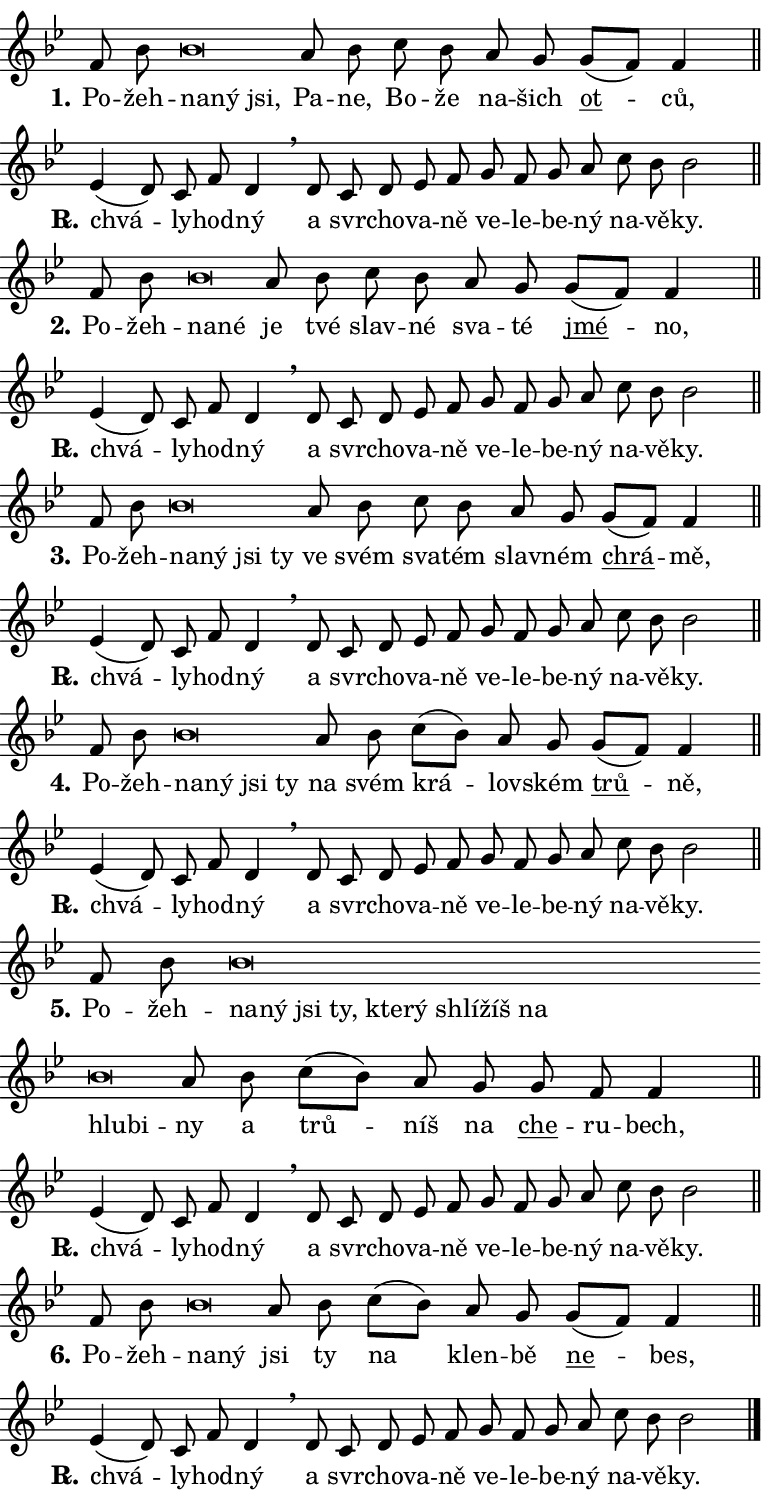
\version "2.24.0"
\header { tagline = "" }
\paper {
  indent = 0\cm
  top-margin = 0\cm
  right-margin = 0.13\cm % to fit lyric hyphens
  bottom-margin = 0\cm
  left-margin = 0\cm
  paper-width = 13\cm
  page-breaking = #ly:one-page-breaking
  system-system-spacing.basic-distance = #11
  score-system-spacing.basic-distance = #11
  ragged-last = ##f
}


%% Author: Thomas Morley
%% https://lists.gnu.org/archive/html/lilypond-user/2020-05/msg00002.html
#(define (line-position grob)
"Returns position of @var[grob} in current system:
   @code{'start}, if at first time-step
   @code{'end}, if at last time-step
   @code{'middle} otherwise
"
  (let* ((col (ly:item-get-column grob))
         (ln (ly:grob-object col 'left-neighbor))
         (rn (ly:grob-object col 'right-neighbor))
         (col-to-check-left (if (ly:grob? ln) ln col))
         (col-to-check-right (if (ly:grob? rn) rn col))
         (break-dir-left
           (and
             (ly:grob-property col-to-check-left 'non-musical #f)
             (ly:item-break-dir col-to-check-left)))
         (break-dir-right
           (and
             (ly:grob-property col-to-check-right 'non-musical #f)
             (ly:item-break-dir col-to-check-right))))
        (cond ((eqv? 1 break-dir-left) 'start)
              ((eqv? -1 break-dir-right) 'end)
              (else 'middle))))

#(define (tranparent-at-line-position vctor)
  (lambda (grob)
  "Relying on @code{line-position} select the relevant enry from @var{vctor}.
Used to determine transparency,"
    (case (line-position grob)
      ((end) (not (vector-ref vctor 0)))
      ((middle) (not (vector-ref vctor 1)))
      ((start) (not (vector-ref vctor 2))))))

noteHeadBreakVisibility =
#(define-music-function (break-visibility)(vector?)
"Makes @code{NoteHead}s transparent relying on @var{break-visibility}"
#{
  \override NoteHead.transparent =
    #(tranparent-at-line-position break-visibility)
#})

#(define delete-ledgers-for-transparent-note-heads
  (lambda (grob)
    "Reads whether a @code{NoteHead} is transparent.
If so this @code{NoteHead} is removed from @code{'note-heads} from
@var{grob}, which is supposed to be @code{LedgerLineSpanner}.
As a result ledgers are not printed for this @code{NoteHead}"
    (let* ((nhds-array (ly:grob-object grob 'note-heads))
           (nhds-list
             (if (ly:grob-array? nhds-array)
                 (ly:grob-array->list nhds-array)
                 '()))
           ;; Relies on the transparent-property being done before
           ;; Staff.LedgerLineSpanner.after-line-breaking is executed.
           ;; This is fragile ...
           (to-keep
             (remove
               (lambda (nhd)
                 (ly:grob-property nhd 'transparent #f))
               nhds-list)))
      ;; TODO find a better method to iterate over grob-arrays, similiar
      ;; to filter/remove etc for lists
      ;; For now rebuilt from scratch
      (set! (ly:grob-object grob 'note-heads)  '())
      (for-each
        (lambda (nhd)
          (ly:pointer-group-interface::add-grob grob 'note-heads nhd))
        to-keep))))

squashNotes = {
  \override NoteHead.X-extent = #'(-0.2 . 0.2)
  \override NoteHead.Y-extent = #'(-0.75 . 0)
  \override NoteHead.stencil =
    #(lambda (grob)
       (let ((pos (ly:grob-property grob 'staff-position)))
         (begin
           (if (< pos -7) (display "ERROR: Lower brevis then expected\n") (display ""))
           (if (<= pos -6) ly:text-interface::print ly:note-head::print))))
}
unSquashNotes = {
  \revert NoteHead.X-extent
  \revert NoteHead.Y-extent
  \revert NoteHead.stencil
}

hideNotes = \noteHeadBreakVisibility #begin-of-line-visible
unHideNotes = \noteHeadBreakVisibility #all-visible

% work-around for resetting accidentals
% https://lilypond.org/doc/v2.23/Documentation/notation/displaying-rhythms#unmetered-music
cadenzaMeasure = {
  \cadenzaOff
  \partial 1024 s1024
  \cadenzaOn
}

#(define-markup-command (accent layout props text) (markup?)
  "Underline accented syllable"
  (interpret-markup layout props
    #{\markup \override #'(offset . 4.3) \underline { #text }#}))

responsum = \markup \concat {
  "R" \hspace #-1.05 \path #0.1 #'((moveto 0 0.07) (lineto 0.9 0.8)) \hspace #0.05 "."
}

spaceSize = #0.6828661417322834 % exact space size for TeX Gyre Schola

\layout {
  \context {
    \Staff
    \remove "Time_signature_engraver"
    \override LedgerLineSpanner.after-line-breaking = #delete-ledgers-for-transparent-note-heads
  }
  \context {
    \Lyrics {
      \override LyricSpace.minimum-distance = \spaceSize
      \override LyricText.font-name = #"TeX Gyre Schola"
      \override LyricText.font-size = 1
      \override StanzaNumber.font-name = #"TeX Gyre Schola Bold"
      \override StanzaNumber.font-size = 1
    }
  }
  \context {
    \Score 
    \override NoteHead.text =
      #(lambda (grob) 
        (let ((pos (ly:grob-property grob 'staff-position)))
          #{\markup {
            \combine
              \halign #-0.55 \raise #(if (= pos -6) 0 0.5) \override #'(thickness . 2) \draw-line #'(3.2 . 0)
              \musicglyph "noteheads.sM1"
          }#}))
  }
}

% magnetic-lyrics.ily
%
%   written by
%     Jean Abou Samra <jean@abou-samra.fr>
%     Werner Lemberg <wl@gnu.org>
%
%   adapted by
%     Jiri Hon <jiri.hon@gmail.com>
%
% Version 2022-Apr-15

% https://www.mail-archive.com/lilypond-user@gnu.org/msg149350.html

#(define (Left_hyphen_pointer_engraver context)
   "Collect syllable-hyphen-syllable occurrences in lyrics and store
them in properties.  This engraver only looks to the left.  For
example, if the lyrics input is @code{foo -- bar}, it does the
following.

@itemize @bullet
@item
Set the @code{text} property of the @code{LyricHyphen} grob between
@q{foo} and @q{bar} to @code{foo}.

@item
Set the @code{left-hyphen} property of the @code{LyricText} grob with
text @q{foo} to the @code{LyricHyphen} grob between @q{foo} and
@q{bar}.
@end itemize

Use this auxiliary engraver in combination with the
@code{lyric-@/text::@/apply-@/magnetic-@/offset!} hook."
   (let ((hyphen #f)
         (text #f))
     (make-engraver
      (acknowledgers
       ((lyric-syllable-interface engraver grob source-engraver)
        (set! text grob)))
      (end-acknowledgers
       ((lyric-hyphen-interface engraver grob source-engraver)
        ;(when (not (grob::has-interface grob 'lyric-space-interface))
          (set! hyphen grob)));)
      ((stop-translation-timestep engraver)
       (when (and text hyphen)
         (ly:grob-set-object! text 'left-hyphen hyphen))
       (set! text #f)
       (set! hyphen #f)))))

#(define (lyric-text::apply-magnetic-offset! grob)
   "If the space between two syllables is less than the value in
property @code{LyricText@/.details@/.squash-threshold}, move the right
syllable to the left so that it gets concatenated with the left
syllable.

Use this function as a hook for
@code{LyricText@/.after-@/line-@/breaking} if the
@code{Left_@/hyphen_@/pointer_@/engraver} is active."
   (let ((hyphen (ly:grob-object grob 'left-hyphen #f)))
     (when hyphen
       (let ((left-text (ly:spanner-bound hyphen LEFT)))
         (when (grob::has-interface left-text 'lyric-syllable-interface)
           (let* ((common (ly:grob-common-refpoint grob left-text X))
                  (this-x-ext (ly:grob-extent grob common X))
                  (left-x-ext
                   (begin
                     ;; Trigger magnetism for left-text.
                     (ly:grob-property left-text 'after-line-breaking)
                     (ly:grob-extent left-text common X)))
                  ;; `delta` is the gap width between two syllables.
                  (delta (- (interval-start this-x-ext)
                            (interval-end left-x-ext)))
                  (details (ly:grob-property grob 'details))
                  (threshold (assoc-get 'squash-threshold details 0.2)))
             (when (< delta threshold)
               (let* (;; We have to manipulate the input text so that
                      ;; ligatures crossing syllable boundaries are not
                      ;; disabled.  For languages based on the Latin
                      ;; script this is essentially a beautification.
                      ;; However, for non-Western scripts it can be a
                      ;; necessity.
                      (lt (ly:grob-property left-text 'text))
                      (rt (ly:grob-property grob 'text))
                      (is-space (grob::has-interface hyphen 'lyric-space-interface))
                      (space (if is-space " " ""))
                      (extra-delta (if is-space spaceSize 0))
                      ;; Append new syllable.
                      (ltrt-space (if (and (string? lt) (string? rt))
                                (string-append lt space rt)
                                (make-concat-markup (list lt space rt))))
                      ;; Right-align `ltrt` to the right side.
                      (ltrt-space-markup (grob-interpret-markup
                               grob
                               (make-translate-markup
                                (cons (interval-length this-x-ext) 0)
                                (make-right-align-markup ltrt-space)))))
                 (begin
                   ;; Don't print `left-text`.
                   (ly:grob-set-property! left-text 'stencil #f)
                   ;; Set text and stencil (which holds all collected
                   ;; syllables so far) and shift it to the left.
                   (ly:grob-set-property! grob 'text ltrt-space)
                   (ly:grob-set-property! grob 'stencil ltrt-space-markup)
                   (ly:grob-translate-axis! grob (- (- delta extra-delta)) X))))))))))


#(define (lyric-hyphen::displace-bounds-first grob)
   ;; Make very sure this callback isn't triggered too early.
   (let ((left (ly:spanner-bound grob LEFT))
         (right (ly:spanner-bound grob RIGHT)))
     (ly:grob-property left 'after-line-breaking)
     (ly:grob-property right 'after-line-breaking)
     (ly:lyric-hyphen::print grob)))

squashThreshold = #0.4

\layout {
  \context {
    \Lyrics
    \consists #Left_hyphen_pointer_engraver
    \override LyricText.after-line-breaking =
      #lyric-text::apply-magnetic-offset!
    \override LyricHyphen.stencil = #lyric-hyphen::displace-bounds-first
    \override LyricText.details.squash-threshold = \squashThreshold
    \override LyricHyphen.minimum-distance = 0
    \override LyricHyphen.minimum-length = \squashThreshold
  }
}

squashText = \override LyricText.details.squash-threshold = 9999
unSquashText = \override LyricText.details.squash-threshold = \squashThreshold

leftText = \override LyricText.self-alignment-X = #LEFT
unLeftText = \revert LyricText.self-alignment-X

starOffset = #(lambda (grob) 
                (let ((x_offset (ly:self-alignment-interface::aligned-on-x-parent grob)))
                  (if (= x_offset 0) 0 (+ x_offset 1.2))))

star = #(define-music-function (syllable)(string?)
"Append star separator at the end of a syllable"
#{
  \once \override LyricText.X-offset = #starOffset
  \lyricmode { \markup {
    #syllable
    \override #'((font-name . "TeX Gyre Schola Bold")) \hspace #0.2 \lower #0.65 \larger "*"
  } }
#})

starAccent = #(define-music-function (syllable)(string?)
"Append star separator at the end of a syllable and make accent"
#{
  \once \override LyricText.X-offset = #starOffset
  \lyricmode { \markup {
    \accent #syllable
    \override #'((font-name . "TeX Gyre Schola Bold")) \hspace #0.2 \lower #0.65 \larger "*"
  } }
#})

breath = #(define-music-function (syllable)(string?)
"Append breathing indicator at the end of a syllable"
#{
  \lyricmode { \markup { #syllable "+" } }
#})

optionalBreath = #(define-music-function (syllable)(string?)
"Append optional breathing indicator at the end of a syllable"
#{
  \lyricmode { \markup { #syllable "(+)" } }
#})


\score {
    <<
        \new Voice = "melody" { \cadenzaOn \key bes \major \relative { f'8 bes \bar "" \squashNotes bes\breve*1/16 \hideNotes \breve*1/16 \breve*1/16 \bar "" \unHideNotes \unSquashNotes a8 bes \bar "" c8 bes a g \bar "" g[( f)] f4 \cadenzaMeasure \bar "||" \break } }
        \new Lyrics \lyricsto "melody" { \lyricmode { \set stanza = "1."
Po -- žeh -- \leftText na -- \squashText ný jsi, \unLeftText \unSquashText Pa -- ne, Bo -- že na -- šich \markup \accent ot -- ců, } }
    >>
    \layout {}
}

\score {
    <<
        \new Voice = "melody" { \cadenzaOn \key bes \major \relative { es'4( d8)] c f d4 \breathe d8 c d \bar "" es f \bar "" g f \bar "" g a \bar "" c bes bes2 \cadenzaMeasure \bar "||" \break } }
        \new Lyrics \lyricsto "melody" { \lyricmode { \set stanza = \responsum
chvá -- ly -- hod -- ný a svr -- cho -- va -- ně ve -- le -- be -- ný na -- vě -- ky. } }
    >>
    \layout {}
}

\score {
    <<
        \new Voice = "melody" { \cadenzaOn \key bes \major \relative { f'8 bes \bar "" \squashNotes bes\breve*1/16 \hideNotes \breve*1/16 \bar "" \unHideNotes \unSquashNotes a8 bes \bar "" c8 bes a g \bar "" g[( f)] f4 \cadenzaMeasure \bar "||" \break } }
        \new Lyrics \lyricsto "melody" { \lyricmode { \set stanza = "2."
Po -- žeh -- \leftText na -- \squashText né \unLeftText \unSquashText je tvé slav -- né sva -- té \markup \accent jmé -- no, } }
    >>
    \layout {}
}

\score {
    <<
        \new Voice = "melody" { \cadenzaOn \key bes \major \relative { es'4( d8)] c f d4 \breathe d8 c d \bar "" es f \bar "" g f \bar "" g a \bar "" c bes bes2 \cadenzaMeasure \bar "||" \break } }
        \new Lyrics \lyricsto "melody" { \lyricmode { \set stanza = \responsum
chvá -- ly -- hod -- ný a svr -- cho -- va -- ně ve -- le -- be -- ný na -- vě -- ky. } }
    >>
    \layout {}
}

\score {
    <<
        \new Voice = "melody" { \cadenzaOn \key bes \major \relative { f'8 bes \bar "" \squashNotes bes\breve*1/16 \hideNotes \breve*1/16 \bar "" \breve*1/16 \breve*1/16 \bar "" \unHideNotes \unSquashNotes a8 bes \bar "" c8 bes a g \bar "" g[( f)] f4 \cadenzaMeasure \bar "||" \break } }
        \new Lyrics \lyricsto "melody" { \lyricmode { \set stanza = "3."
Po -- žeh -- \leftText na -- \squashText ný jsi ty \unLeftText \unSquashText ve svém sva -- tém slav -- ném \markup \accent chrá -- mě, } }
    >>
    \layout {}
}

\score {
    <<
        \new Voice = "melody" { \cadenzaOn \key bes \major \relative { es'4( d8)] c f d4 \breathe d8 c d \bar "" es f \bar "" g f \bar "" g a \bar "" c bes bes2 \cadenzaMeasure \bar "||" \break } }
        \new Lyrics \lyricsto "melody" { \lyricmode { \set stanza = \responsum
chvá -- ly -- hod -- ný a svr -- cho -- va -- ně ve -- le -- be -- ný na -- vě -- ky. } }
    >>
    \layout {}
}

\score {
    <<
        \new Voice = "melody" { \cadenzaOn \key bes \major \relative { f'8 bes \bar "" \squashNotes bes\breve*1/16 \hideNotes \breve*1/16 \bar "" \breve*1/16 \breve*1/16 \bar "" \unHideNotes \unSquashNotes a8 bes \bar "" c8[( bes)] a g \bar "" g[( f)] f4 \cadenzaMeasure \bar "||" \break } }
        \new Lyrics \lyricsto "melody" { \lyricmode { \set stanza = "4."
Po -- žeh -- \leftText na -- \squashText ný jsi ty \unLeftText \unSquashText na svém krá -- lov -- ském \markup \accent trů -- ně, } }
    >>
    \layout {}
}

\score {
    <<
        \new Voice = "melody" { \cadenzaOn \key bes \major \relative { es'4( d8)] c f d4 \breathe d8 c d \bar "" es f \bar "" g f \bar "" g a \bar "" c bes bes2 \cadenzaMeasure \bar "||" \break } }
        \new Lyrics \lyricsto "melody" { \lyricmode { \set stanza = \responsum
chvá -- ly -- hod -- ný a svr -- cho -- va -- ně ve -- le -- be -- ný na -- vě -- ky. } }
    >>
    \layout {}
}

\score {
    <<
        \new Voice = "melody" { \cadenzaOn \key bes \major \relative { f'8 bes \bar "" \squashNotes bes\breve*1/16 \hideNotes \breve*1/16 \bar "" \breve*1/16 \bar "" \breve*1/16 \bar "" \breve*1/16 \bar "" \breve*1/16 \bar "" \breve*1/16 \bar "" \breve*1/16 \bar "" \breve*1/16 \bar "" \breve*1/16 \breve*1/16 \bar "" \unHideNotes \unSquashNotes a8 bes \bar "" c8[( bes)] a g \bar "" g f f4 \cadenzaMeasure \bar "||" \break } }
        \new Lyrics \lyricsto "melody" { \lyricmode { \set stanza = "5."
Po -- žeh -- \leftText na -- \squashText ný jsi ty, kte -- rý shlí -- žíš na hlu -- bi -- \unLeftText \unSquashText ny a trů -- níš na \markup \accent che -- ru -- bech, } }
    >>
    \layout {}
}

\score {
    <<
        \new Voice = "melody" { \cadenzaOn \key bes \major \relative { es'4( d8)] c f d4 \breathe d8 c d \bar "" es f \bar "" g f \bar "" g a \bar "" c bes bes2 \cadenzaMeasure \bar "||" \break } }
        \new Lyrics \lyricsto "melody" { \lyricmode { \set stanza = \responsum
chvá -- ly -- hod -- ný a svr -- cho -- va -- ně ve -- le -- be -- ný na -- vě -- ky. } }
    >>
    \layout {}
}

\score {
    <<
        \new Voice = "melody" { \cadenzaOn \key bes \major \relative { f'8 bes \bar "" \squashNotes bes\breve*1/16 \hideNotes \breve*1/16 \bar "" \unHideNotes \unSquashNotes a8 bes \bar "" c8[( bes)] a g \bar "" g[( f)] f4 \cadenzaMeasure \bar "||" \break } }
        \new Lyrics \lyricsto "melody" { \lyricmode { \set stanza = "6."
Po -- žeh -- \leftText na -- \squashText ný \unLeftText \unSquashText jsi ty na klen -- bě \markup \accent ne -- bes, } }
    >>
    \layout {}
}

\score {
    <<
        \new Voice = "melody" { \cadenzaOn \key bes \major \relative { es'4( d8)] c f d4 \breathe d8 c d \bar "" es f \bar "" g f \bar "" g a \bar "" c bes bes2 \cadenzaMeasure \bar "||" \break } \bar "|." }
        \new Lyrics \lyricsto "melody" { \lyricmode { \set stanza = \responsum
chvá -- ly -- hod -- ný a svr -- cho -- va -- ně ve -- le -- be -- ný na -- vě -- ky. } }
    >>
    \layout {}
}
